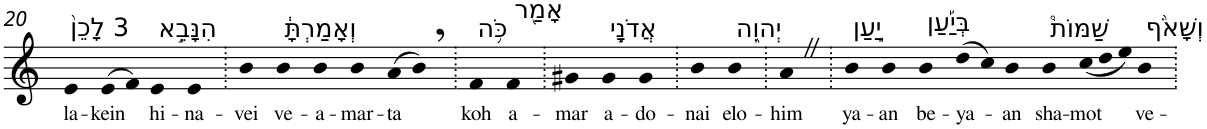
**kern	**text
*part1	*part1
*staff1	*staff1
*I"Piano	*
*I'Pno	*
!!LO:PB:g=z
*clefG2	*
*k[]	*
=20	=20
!LO:TX:a:t=3 לָכֵן֙	!
!	!LO:LY:b
4e	la-
!	!LO:LY:b
(>8e	-kein
8f)	.
!LO:TX:a:t=הִנָּבֵ֣א	!
!	!LO:LY:b
4e	hi-
!	!LO:LY:b
4e	-na-
=21.	=21.
!	!LO:LY:b
4b	-vei
!LO:TX:a:t=וְאָמַרְתָּ֔	!
!	!LO:LY:b
4b	ve-
!	!LO:LY:b
4b	-a-
!	!LO:LY:b
4b	-mar-
!	!LO:LY:b
(>8a	-ta
8b,)	.
=22.	=22.
!LO:TX:a:t=כֹּ֥ה	!
!	!LO:LY:b
4f	koh
!LO:TX:a:t=אָמַ֖ר	!
!	!LO:LY:b
4f	a-
=23.	=23.
!	!LO:LY:b
4g#X	-mar
!LO:TX:a:t=אֲדֹנָ֣י	!
!	!LO:LY:b
4g#	a-
!	!LO:LY:b
4g#	-do-
=24.	=24.
!	!LO:LY:b
4b	-nai
!LO:TX:a:t=יְהוִ֑ה	!
!	!LO:LY:b
4b	elo-
=25.	=25.
!	!LO:LY:b
4aZ	-him
=26.	=26.
!LO:TX:a:t=יַ֣עַן	!
!	!LO:LY:b
4b	ya-
!	!LO:LY:b
4b	-an
!LO:TX:a:t=בְּיַ֡עַן	!
!	!LO:LY:b
4b	be-
!	!LO:LY:b
(>8dd	-ya-
8cc)	.
!	!LO:LY:b
4b	-an
!LO:TX:a:t=שַׁמּוֹת֩	!
!	!LO:LY:b
4b	sha-
*Xtuplet	*
!	!LO:LY:b
(<12cc	-mot
12dd	.
12ee)	.
!LO:TX:a:t=וְשָׁאֹ֨ף	!
!	!LO:LY:b
4b	ve-
=.	=.
*-	*-
